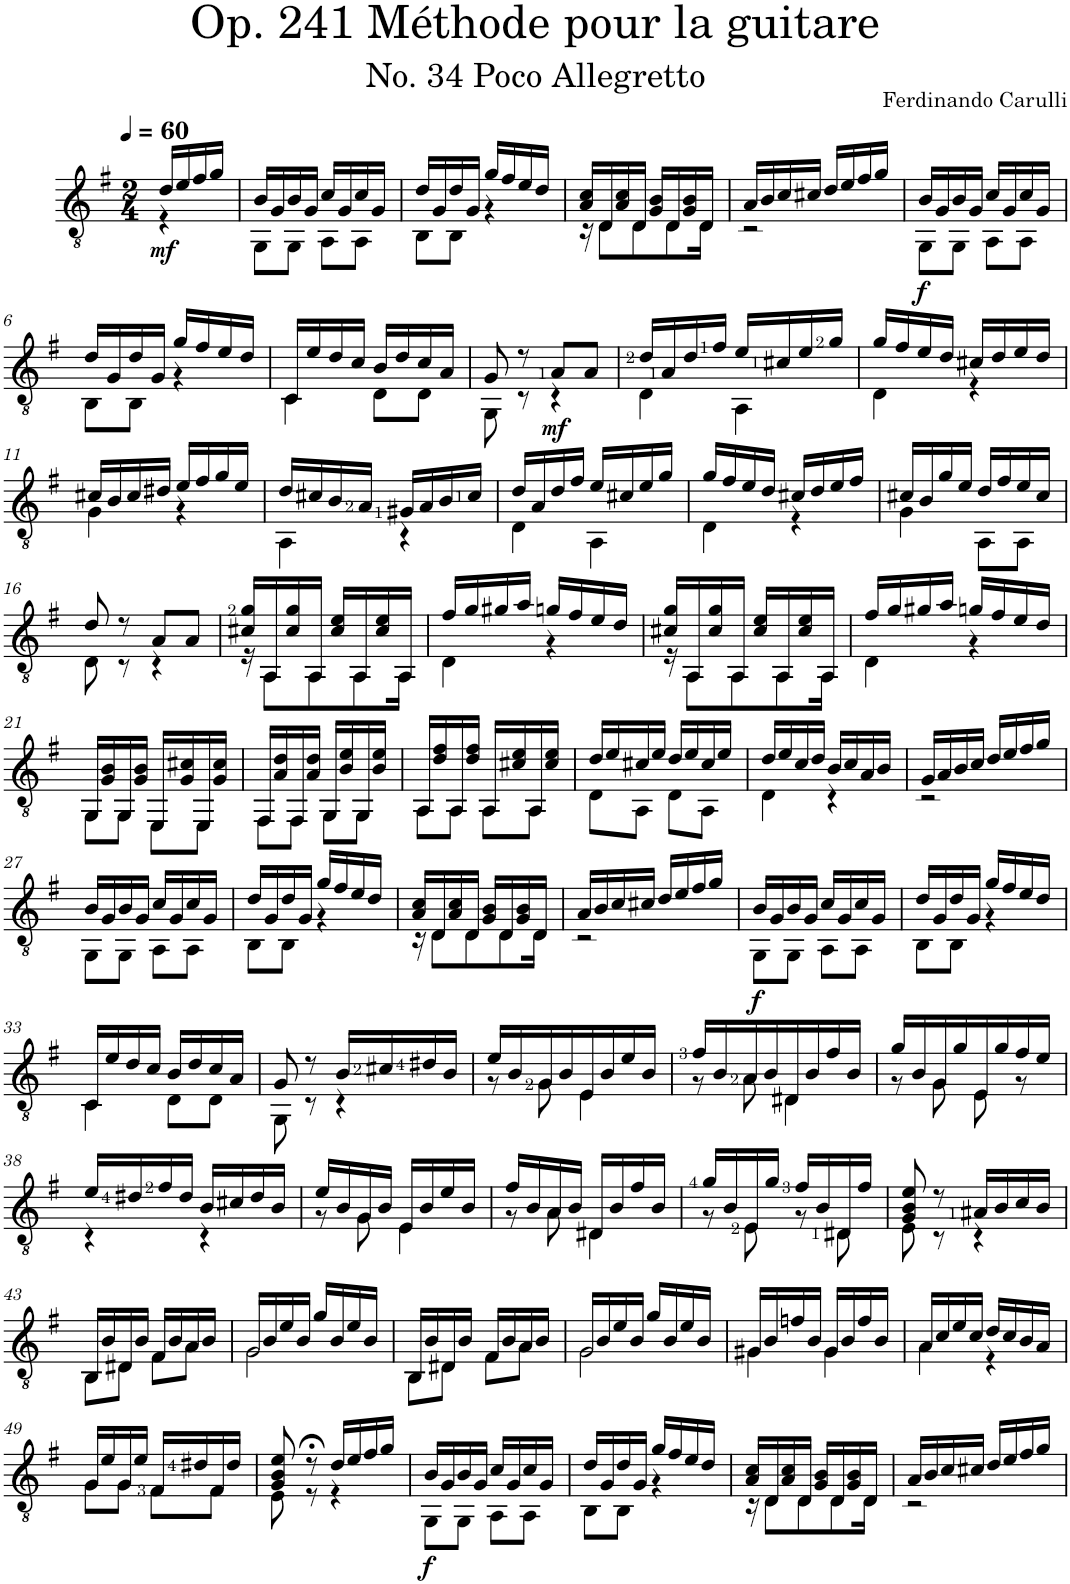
**kern	**dynam
*part1	*part1
*staff1	*staff1
*I"Classical Guitar	*
*clefGv2	*
*k[f#]	*
*G:	*
*M2/4	*
*MM60	*
=	=
*^	*
!	!	!LO:DY:b
16d/LL	4r	mf
16e/	.	.
16f#/	.	.
16g/JJ	.	.
=1	=1	=1
16B/LL	8GG\L	.
16G/	.	.
16B/	8GG\J	.
16G/JJ	.	.
16c/LL	8AA\L	.
16G/	.	.
16c/	8AA\J	.
16G/JJ	.	.
=2	=2	=2
16d/LL	8BB\L	.
16G/	.	.
16d/	8BB\J	.
16G/JJ	.	.
16g/LL	4r	.
16f#/	.	.
16e/	.	.
16d/JJ	.	.
=3	=3	=3
16A/ 16c/LL	16r	.
16D/	8D\L	.
16A/ 16c/	.	.
16D/JJ	8D\	.
16G/ 16B/LL	.	.
16D/	8D\	.
16G/ 16B/	.	.
16D/JJ	16D\Jk	.
=4	=4	=4
16A/LL	2r	.
16B/	.	.
16c/	.	.
16c#X/JJ	.	.
16d/LL	.	.
16e/	.	.
16f#/	.	.
16g/JJ	.	.
=5	=5	=5
!	!	!LO:DY:b
16B/LL	8GG\L	f
16G/	.	.
16B/	8GG\J	.
16G/JJ	.	.
16c/LL	8AA\L	.
16G/	.	.
16c/	8AA\J	.
16G/JJ	.	.
!!LO:LB:g=z	!!
=6	=6	=6
16d/LL	8BB\L	.
16G/	.	.
16d/	8BB\J	.
16G/JJ	.	.
16g/LL	4r	.
16f#/	.	.
16e/	.	.
16d/JJ	.	.
=7	=7	=7
16C/LL	4C\	.
16e/	.	.
16d/	.	.
16c/JJ	.	.
16B/LL	8D\L	.
16d/	.	.
16c/	8D\J	.
16A/JJ	.	.
=8	=8	=8
8G/	8GG\	.
8r	8r	.
!	!	!LO:DY:b
8A/L	4r	mf
8A/J	.	.
=9	=9	=9
16d/LL	4D\	.
16A/	.	.
16d/	.	.
16f#/JJ	.	.
16e/LL	4AA\	.
16c#X/	.	.
16e/	.	.
16g/JJ	.	.
=10	=10	=10
16g/LL	4D\	.
16f#/	.	.
16e/	.	.
16d/JJ	.	.
16c#X/LL	4r	.
16d/	.	.
16e/	.	.
16d/JJ	.	.
!!LO:LB:g=z	!!
=11	=11	=11
16c#X/LL	4G\	.
16B/	.	.
16c#/	.	.
16d#X/JJ	.	.
16e/LL	4r	.
16f#/	.	.
16g/	.	.
16e/JJ	.	.
=12	=12	=12
16d/LL	4AA\	.
16c#X/	.	.
16B/	.	.
16A/JJ	.	.
16G#X/LL	4r	.
16A/	.	.
16B/	.	.
16c#/JJ	.	.
=13	=13	=13
16d/LL	4D\	.
16A/	.	.
16d/	.	.
16f#/JJ	.	.
16e/LL	4AA\	.
16c#X/	.	.
16e/	.	.
16g/JJ	.	.
=14	=14	=14
16g/LL	4D\	.
16f#/	.	.
16e/	.	.
16d/JJ	.	.
16c#X/LL	4r	.
16d/	.	.
16e/	.	.
16f#/JJ	.	.
=15	=15	=15
16c#X/LL	4G\	.
16B/	.	.
16g/	.	.
16e/JJ	.	.
16d/LL	8AA\L	.
16f#/	.	.
16e/	8AA\J	.
16c#/JJ	.	.
!!LO:LB:g=z	!!
=16	=16	=16
8d/	8D\	.
8r	8r	.
8A/L	4r	.
8A/J	.	.
=17	=17	=17
16c#X/ 16g/LL	16r	.
16AA/	8AA\L	.
16c#/ 16g/	.	.
16AA/JJ	8AA\	.
16c#/ 16e/LL	.	.
16AA/	8AA\	.
16c#/ 16e/	.	.
16AA/JJ	16AA\Jk	.
=18	=18	=18
16f#/LL	4D\	.
16g/	.	.
16g#X/	.	.
16a/JJ	.	.
16gn/LL	4r	.
16f#/	.	.
16e/	.	.
16d/JJ	.	.
=19	=19	=19
16c#X/ 16g/LL	16r	.
16AA/	8AA\L	.
16c#/ 16g/	.	.
16AA/JJ	8AA\	.
16c#/ 16e/LL	.	.
16AA/	8AA\	.
16c#/ 16e/	.	.
16AA/JJ	16AA\Jk	.
=20	=20	=20
16f#/LL	4D\	.
16g/	.	.
16g#X/	.	.
16a/JJ	.	.
16gn/LL	4r	.
16f#/	.	.
16e/	.	.
16d/JJ	.	.
!!LO:LB:g=z	!!
=21	=21	=21
16GG/LL	8GG\L	.
16G/ 16B/	.	.
16GG/	8GG\J	.
16G/ 16B/JJ	.	.
16EE/LL	8EE\L	.
16G/ 16c#X/	.	.
16EE/	8EE\J	.
16G/ 16c#/JJ	.	.
=22	=22	=22
16FF#/LL	8FF#\L	.
16A/ 16d/	.	.
16FF#/	8FF#\J	.
16A/ 16d/JJ	.	.
16GG/LL	8GG\L	.
16B/ 16e/	.	.
16GG/	8GG\J	.
16B/ 16e/JJ	.	.
=23	=23	=23
16AA/LL	8AA\L	.
16d/ 16f#/	.	.
16AA/	8AA\J	.
16d/ 16f#/JJ	.	.
16AA/LL	8AA\L	.
16c#X/ 16e/	.	.
16AA/	8AA\J	.
16c#/ 16e/JJ	.	.
=24	=24	=24
16d/LL	8D\L	.
16e/	.	.
16c#X/	8AA\J	.
16e/JJ	.	.
16d/LL	8D\L	.
16e/	.	.
16c#/	8AA\J	.
16e/JJ	.	.
=25	=25	=25
16d/LL	4D\	.
16e/	.	.
16c/	.	.
16d/JJ	.	.
16B/LL	4r	.
16c/	.	.
16A/	.	.
16B/JJ	.	.
=26	=26	=26
16G/LL	2r	.
16A/	.	.
16B/	.	.
16c/JJ	.	.
16d/LL	.	.
16e/	.	.
16f#/	.	.
16g/JJ	.	.
!!LO:LB:g=z	!!
=27	=27	=27
16B/LL	8GG\L	.
16G/	.	.
16B/	8GG\J	.
16G/JJ	.	.
16c/LL	8AA\L	.
16G/	.	.
16c/	8AA\J	.
16G/JJ	.	.
=28	=28	=28
16d/LL	8BB\L	.
16G/	.	.
16d/	8BB\J	.
16G/JJ	.	.
16g/LL	4r	.
16f#/	.	.
16e/	.	.
16d/JJ	.	.
=29	=29	=29
16A/ 16c/LL	16r	.
16D/	8D\L	.
16A/ 16c/	.	.
16D/JJ	8D\	.
16G/ 16B/LL	.	.
16D/	8D\	.
16G/ 16B/	.	.
16D/JJ	16D\Jk	.
=30	=30	=30
16A/LL	2r	.
16B/	.	.
16c/	.	.
16c#X/JJ	.	.
16d/LL	.	.
16e/	.	.
16f#/	.	.
16g/JJ	.	.
=31	=31	=31
!	!	!LO:DY:b
16B/LL	8GG\L	f
16G/	.	.
16B/	8GG\J	.
16G/JJ	.	.
16c/LL	8AA\L	.
16G/	.	.
16c/	8AA\J	.
16G/JJ	.	.
=32	=32	=32
16d/LL	8BB\L	.
16G/	.	.
16d/	8BB\J	.
16G/JJ	.	.
16g/LL	4r	.
16f#/	.	.
16e/	.	.
16d/JJ	.	.
!!LO:LB:g=z	!!
=33	=33	=33
16C/LL	4C\	.
16e/	.	.
16d/	.	.
16c/JJ	.	.
16B/LL	8D\L	.
16d/	.	.
16c/	8D\J	.
16A/JJ	.	.
=34	=34	=34
8G/	8GG\	.
8r	8r	.
16B/LL	4r	.
16c#X/	.	.
16d#X/	.	.
16B/JJ	.	.
=35	=35	=35
16e/LL	8r	.
16B/	.	.
16G/	8G\	.
16B/	.	.
16E/	4E\	.
16B/	.	.
16e/	.	.
16B/JJ	.	.
=36	=36	=36
16f#/LL	8r	.
16B/	.	.
16A/	8A\	.
16B/	.	.
16D#X/	4D#\	.
16B/	.	.
16f#/	.	.
16B/JJ	.	.
=37	=37	=37
16g/LL	8r	.
16B/	.	.
16G/	8G\	.
16g/	.	.
16E/	8E\	.
16g/	.	.
16f#/	8r	.
16e/JJ	.	.
!!LO:LB:g=z	!!
=38	=38	=38
16e/LL	4r	.
16d#X/	.	.
16f#/	.	.
16d#/JJ	.	.
16B/LL	4r	.
16c#X/	.	.
16d#/	.	.
16B/JJ	.	.
=39	=39	=39
16e/LL	8r	.
16B/	.	.
16G/	8G\	.
16B/JJ	.	.
16E/LL	4E\	.
16B/	.	.
16e/	.	.
16B/JJ	.	.
=40	=40	=40
16f#/LL	8r	.
16B/	.	.
16A/	8A\	.
16B/JJ	.	.
16D#X/LL	4D#\	.
16B/	.	.
16f#/	.	.
16B/JJ	.	.
=41	=41	=41
16g/LL	8r	.
16B/	.	.
16E/	8E\	.
16g/JJ	.	.
16f#/LL	8r	.
16B/	.	.
16D#X/	8D#\	.
16f#/JJ	.	.
=42	=42	=42
8G/ 8B/ 8e/	8E\	.
8r	8r	.
16A#X/LL	4r	.
16B/	.	.
16c/	.	.
16B/JJ	.	.
!!LO:LB:g=z	!!
=43	=43	=43
16BB/LL	8BB\L	.
16B/	.	.
16D#X/	8D#\J	.
16B/JJ	.	.
16F#/LL	8F#\L	.
16B/	.	.
16A/	8A\J	.
16B/JJ	.	.
=44	=44	=44
16G/LL	2G\	.
16B/	.	.
16e/	.	.
16B/JJ	.	.
16g/LL	.	.
16B/	.	.
16e/	.	.
16B/JJ	.	.
=45	=45	=45
16BB/LL	8BB\L	.
16B/	.	.
16D#X/	8D#\J	.
16B/JJ	.	.
16F#/LL	8F#\L	.
16B/	.	.
16A/	8A\J	.
16B/JJ	.	.
=46	=46	=46
16G/LL	2G\	.
16B/	.	.
16e/	.	.
16B/JJ	.	.
16g/LL	.	.
16B/	.	.
16e/	.	.
16B/JJ	.	.
=47	=47	=47
16G#X/LL	4G#\	.
16B/	.	.
16fn/	.	.
16B/JJ	.	.
16G#/LL	4G#\	.
16B/	.	.
16f/	.	.
16B/JJ	.	.
=48	=48	=48
16A/LL	4A\	.
16c/	.	.
16e/	.	.
16c/JJ	.	.
16d/LL	4r	.
16c/	.	.
16B/	.	.
16A/JJ	.	.
!!LO:LB:g=z	!!
=49	=49	=49
16G/LL	8G\L	.
16e/	.	.
16G/	8G\J	.
16e/JJ	.	.
16F#/LL	8F#\L	.
16d#X/	.	.
16F#/	8F#\J	.
16d#/JJ	.	.
=50	=50	=50
8G/ 8B/ 8e/	8E\	.
8r;<	8r	.
16d/LL	4r	.
16e/	.	.
16f#/	.	.
16g/JJ	.	.
=51	=51	=51
!	!	!LO:DY:b
16B/LL	8GG\L	f
16G/	.	.
16B/	8GG\J	.
16G/JJ	.	.
16c/LL	8AA\L	.
16G/	.	.
16c/	8AA\J	.
16G/JJ	.	.
=52	=52	=52
16d/LL	8BB\L	.
16G/	.	.
16d/	8BB\J	.
16G/JJ	.	.
16g/LL	4r	.
16f#/	.	.
16e/	.	.
16d/JJ	.	.
=53	=53	=53
16A/ 16c/LL	16r	.
16D/	8D\L	.
16A/ 16c/	.	.
16D/JJ	8D\	.
16G/ 16B/LL	.	.
16D/	8D\	.
16G/ 16B/	.	.
16D/JJ	16D\Jk	.
=54	=54	=54
16A/LL	2r	.
16B/	.	.
16c/	.	.
16c#X/JJ	.	.
16d/LL	.	.
16e/	.	.
16f#/	.	.
16g/JJ	.	.
*v	*v	*
=	=
*-	*-
